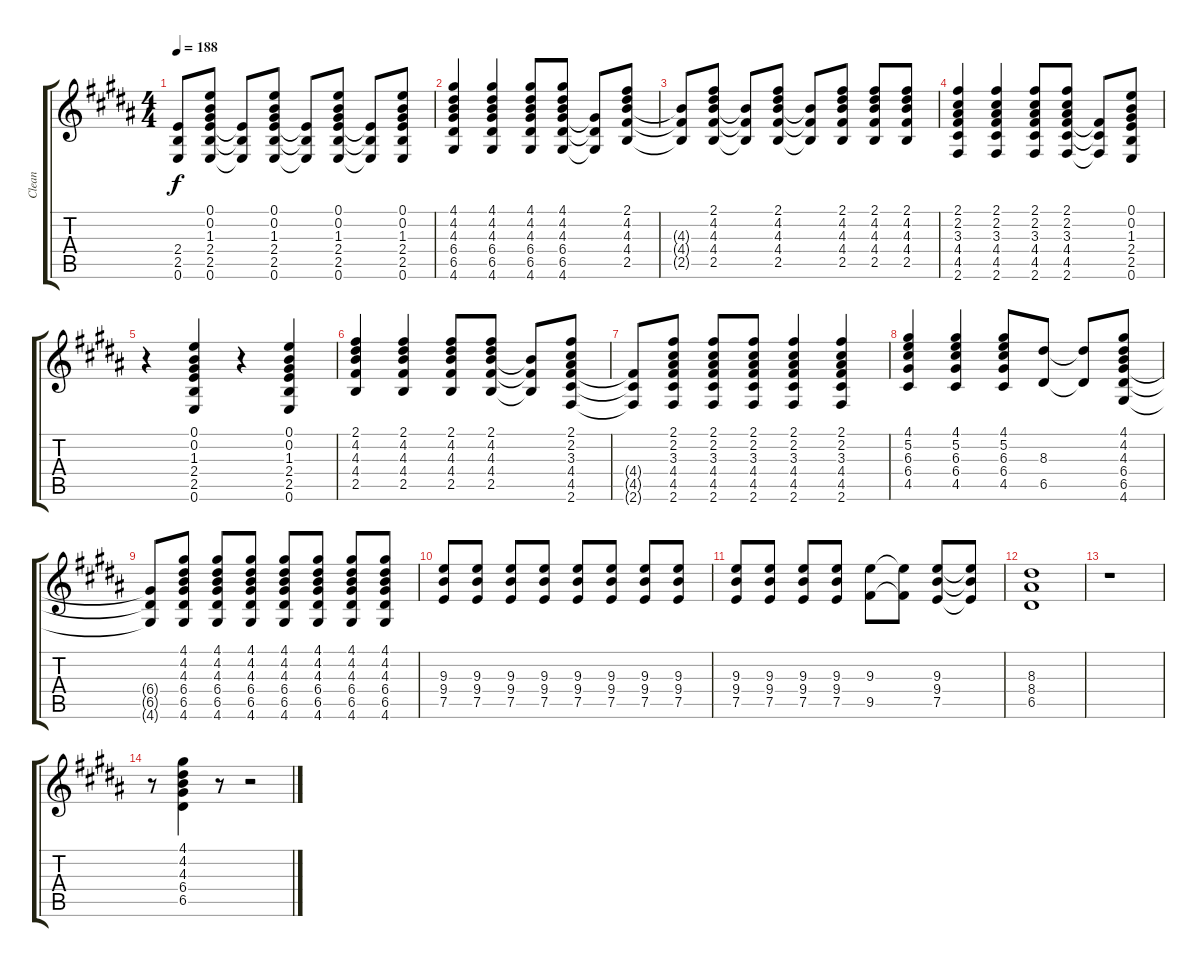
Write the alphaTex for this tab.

\track ("Clean" "Clean") {instrument electricguitarclean}
\staff {score tabs}
\tuning (E4 B3 G3 D3 A2 E2) {hide}
\ts (4 4)
\tempo 188
\clef g2
\ks b
(2.4{t} 2.5{t} 0.6{t}).8{dy f} (0.1 0.2 1.3 2.4 2.5 0.6).8 (2.4{t} 2.5{t} 0.6{t}).8 (0.1 0.2 1.3 2.4 2.5 0.6).8 (2.4{t} 2.5{t} 0.6{t}).8 (0.1 0.2 1.3 2.4 2.5 0.6).8 (2.4{t} 2.5{t} 0.6{t}).8 (0.1 0.2 1.3 2.4 2.5 0.6).8 |
(4.1 4.2 4.3 6.4 6.5 4.6).4 (4.1 4.2 4.3 6.4 6.5 4.6).4 (4.1 4.2 4.3 6.4 6.5 4.6).8 (4.1 4.2 4.3 6.4 6.5 4.6).8 (6.4{t} 6.5{t} 4.6{t}).8 (2.1 4.2 4.3 4.4 2.5).8 |
(4.3{t} 4.4{t} 2.5{t}).8 (2.1 4.2 4.3 4.4 2.5).8 (4.3{t} 4.4{t} 2.5{t}).8 (2.1 4.2 4.3 4.4 2.5).8 (4.3{t} 4.4{t} 2.5{t}).8 (2.1 4.2 4.3 4.4 2.5).8 (2.1 4.2 4.3 4.4 2.5).8 (2.1 4.2 4.3 4.4 2.5).8 |
(2.1 2.2 3.3 4.4 4.5 2.6).4 (2.1 2.2 3.3 4.4 4.5 2.6).4 (2.1 2.2 3.3 4.4 4.5 2.6).8 (2.1 2.2 3.3 4.4 4.5 2.6).8 (4.4{t} 4.5{t} 2.6{t}).8 (0.1 0.2 1.3 2.4 2.5 0.6).8 |
r.4 (0.1 0.2 1.3 2.4 2.5 0.6).4 r.4 (0.1 0.2 1.3 2.4 2.5 0.6).4 |
(2.1 4.2 4.3 4.4 2.5).4 (2.1 4.2 4.3 4.4 2.5).4 (2.1 4.2 4.3 4.4 2.5).8 (2.1 4.2 4.3 4.4 2.5).8 (4.3{t} 4.4{t} 2.5{t}).8 (2.1 2.2 3.3 4.4 4.5 2.6).8 |
(4.4{t} 4.5{t} 2.6{t}).8 (2.1 2.2 3.3 4.4 4.5 2.6).8 (2.1 2.2 3.3 4.4 4.5 2.6).8 (2.1 2.2 3.3 4.4 4.5 2.6).8 (2.1 2.2 3.3 4.4 4.5 2.6).4 (2.1 2.2 3.3 4.4 4.5 2.6).4 |
(4.1 5.2 6.3 6.4 4.5).4 (4.1 5.2 6.3 6.4 4.5).4 (4.1 5.2 6.3 6.4 4.5).8 (8.3 6.5).8 (8.3{t} 6.5{t}).8 (4.1 4.2 4.3 6.4 6.5 4.6).8 |
(6.4{t} 6.5{t} 4.6{t}).8 (4.1 4.2 4.3 6.4 6.5 4.6).8 (4.1 4.2 4.3 6.4 6.5 4.6).8 (4.1 4.2 4.3 6.4 6.5 4.6).8 (4.1 4.2 4.3 6.4 6.5 4.6).8 (4.1 4.2 4.3 6.4 6.5 4.6).8 (4.1 4.2 4.3 6.4 6.5 4.6).8 (4.1 4.2 4.3 6.4 6.5 4.6).8 |
(9.3 9.4 7.5).8 (9.3 9.4 7.5).8 (9.3 9.4 7.5).8 (9.3 9.4 7.5).8 (9.3 9.4 7.5).8 (9.3 9.4 7.5).8 (9.3 9.4 7.5).8 (9.3 9.4 7.5).8 |
(9.3 9.4 7.5).8 (9.3 9.4 7.5).8 (9.3 9.4 7.5).8 (9.3 9.4 7.5).8 (9.3 9.5).8 (9.3{t} 9.5{t}).8 (9.3 9.4 7.5).8 (9.3{t} 9.4{t} 7.5{t}).8 |
(8.3 8.4 6.5).1 |
r.1 |
r.8 (4.1 4.2 4.3 6.4 6.5).4 r.8 r.2
